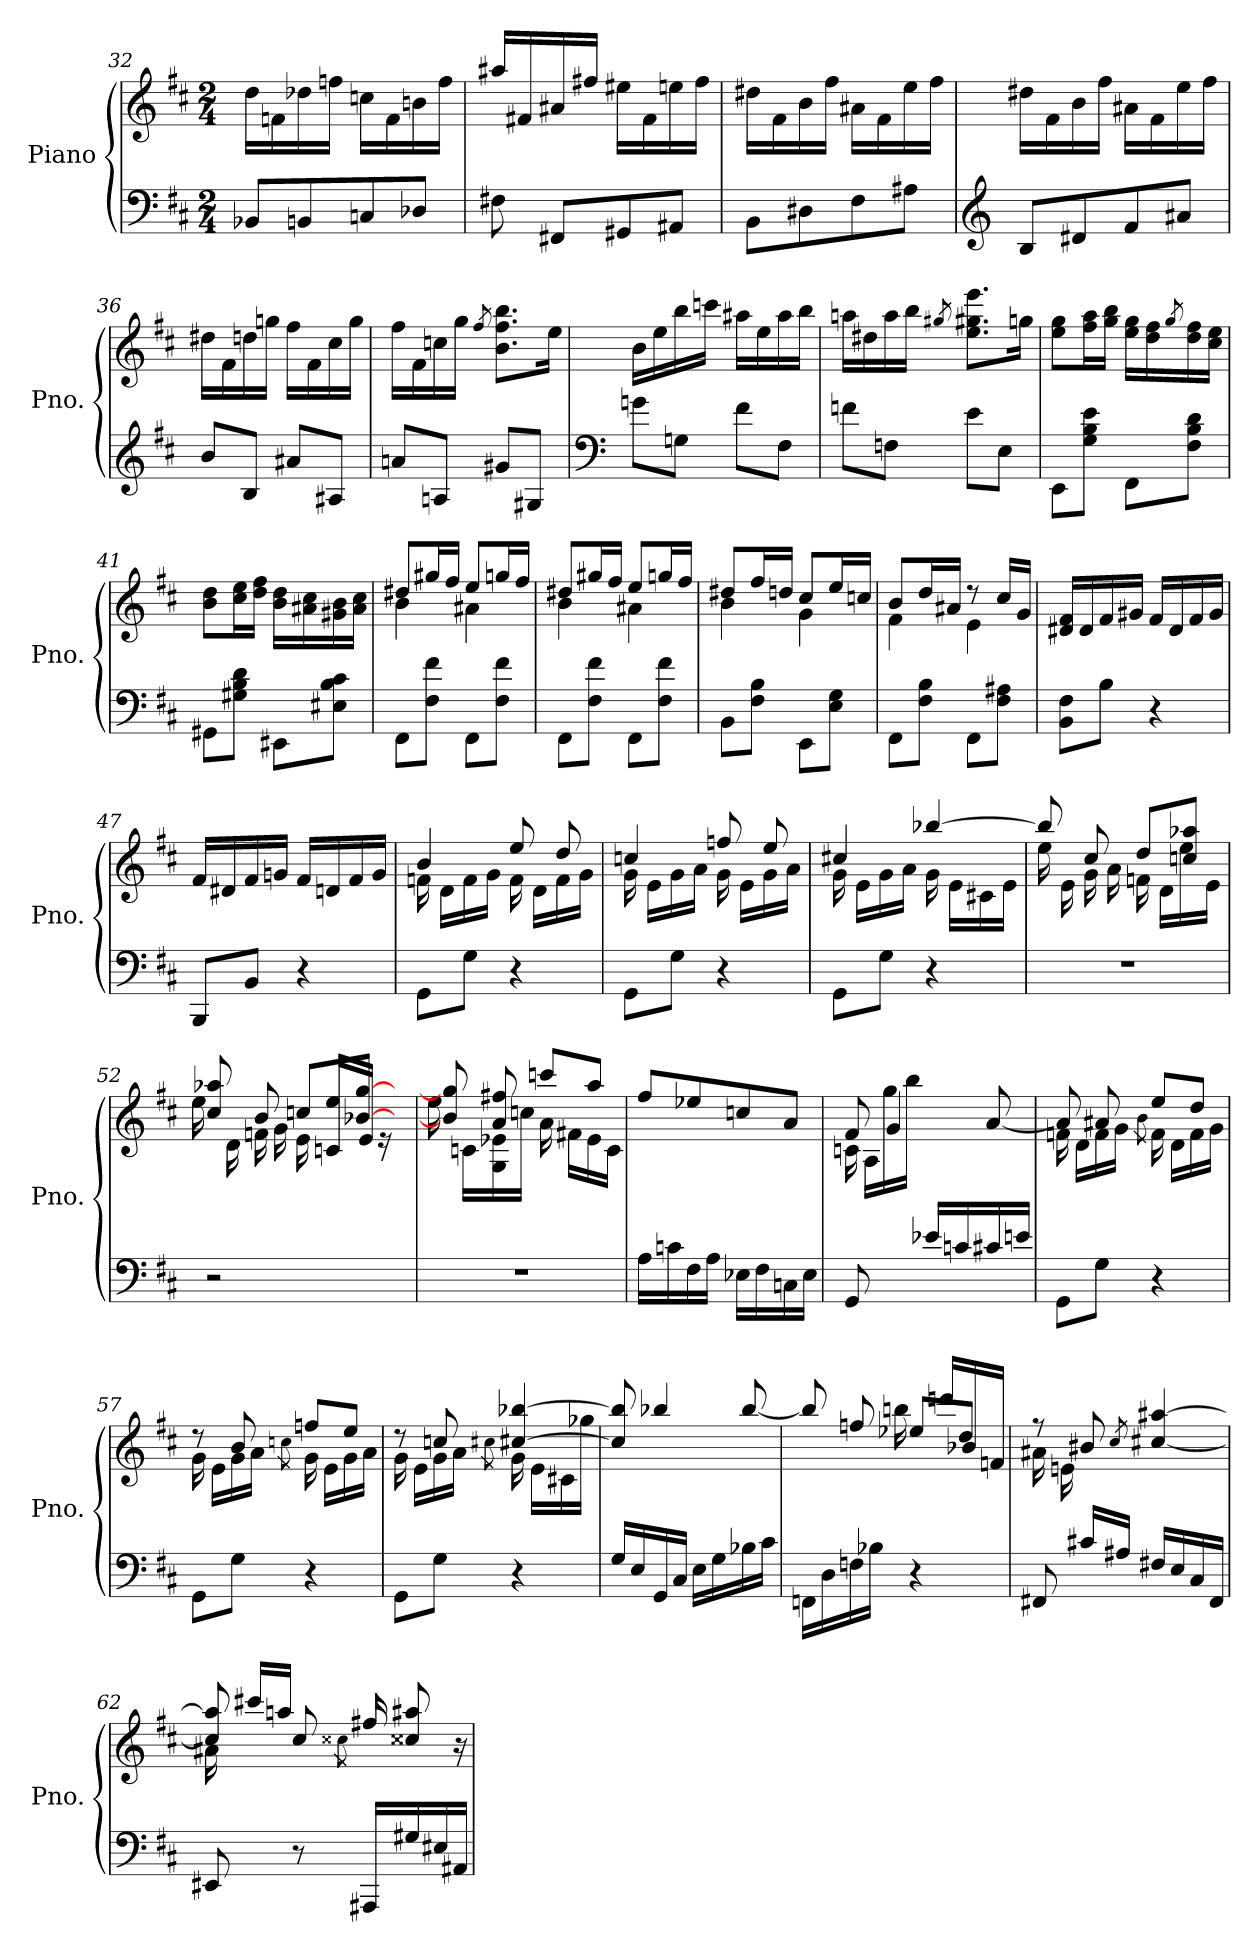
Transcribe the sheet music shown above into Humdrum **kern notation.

**kern	**kern
*part1	*part1
*staff2	*staff1
*I"Piano	*
*I'Pno.	*
*clefF4	*clefG2
*k[f#c#]	*k[f#c#]
*M2/4	*M2/4
=32	=32
8BB-X/L	16dd\LL
.	16fn\
8BBn/	16dd-X\
.	16ffn\JJ
8Cn/	16ccn\LL
.	16f\
8D-X/J	16bn\
.	16ff\JJ
=33	=33
8F#X\	16aa#X/LL
.	16f#X/
8FF#X/L	16a#X/
.	16ff#X/JJ
8GG#X/	16ee#X\LL
.	16f#\
8AA#X/J	16een\
.	16ff#\JJ
!!LO:LB:g=z
=34	=34
8BB\L	16dd#X\LL
.	16f#\
8D#X\	16b\
.	16ff#\JJ
8F#\	16a#X\LL
.	16f#\
8A#X\J	16ee\
.	16ff#\JJ
=35	=35
*clefG2	*
8B/L	16dd#X\LL
.	16f#\
8d#X/	16b\
.	16ff#\JJ
8f#/	16a#X\LL
.	16f#\
8a#X/J	16ee\
.	16ff#\JJ
=36	=36
8b/L	16dd#X\LL
.	16f#\
8B/J	16ddn\
.	16ggn\JJ
8a#X/L	16ff#\LL
.	16f#\
8A#X/J	16cc#\
.	16gg\JJ
=37	=37
8an/L	16ff#\LL
.	16f#\
8An/J	16ccn\
.	16gg\JJ
.	8qff#/
8g#X/L	8.b\ 8.ff#\ 8.bb\L
8G#X/J	.
.	16ee\Jk
!!LO:LB:g=z
=38	=38
*clefF4	*
8gn\L	16b\LL
.	16ee\
8Gn\J	16bb\
.	16cccn\JJ
8f#\L	16aa#X\LL
.	16ee\
8F#\J	16aa#\
.	16bb\JJ
=39	=39
8fn\L	16aan\LL
.	16dd#X\
8Fn\J	16aa\
.	16bb\JJ
.	8qgg#X/
8e\L	8.ee\ 8.gg#\ 8.eee\L
8E\J	.
.	16ggn\Jk
=40	=40
8EE\L	8ee\ 8gg\L
8G\ 8B\ 8e\J	16ff#\ 16aa\L
.	16gg\ 16bb\JJ
8FF#\L	16ee\ 16gg\LL
.	16dd\ 16ff#\
.	8qgg/
8F#\ 8B\ 8d\J	16dd\ 16ff#\
.	16cc#\ 16ee\JJ
=41	=41
8GG#X\L	8b\ 8dd\L
8G#X\ 8B\ 8d\J	16cc#\ 16ee\L
.	16dd\ 16ff#\JJ
8EE#X\L	16b\ 16dd\LL
.	16a#X\ 16cc#\
8E#X\ 8B\ 8c#\J	16g#X\ 16b\
.	16a#\ 16cc#\JJ
!!LO:PB:g=z
=42	=42
*	*^
8FF#\L	8dd#X/L	4b\
8F#\ 8f#\J	16gg#X/L	.
.	16ff#/JJ	.
8FF#\L	8ee/L	4a#X\
8F#\ 8f#\J	16ggn/L	.
.	16ff#/JJ	.
=43	=43	=43
8FF#\L	8dd#X/L	4b\
8F#\ 8f#\J	16gg#X/L	.
.	16ff#/JJ	.
8FF#\L	8ee/L	4a#X\
8F#\ 8f#\J	16ggn/L	.
.	16ff#/JJ	.
=44	=44	=44
8BB\L	8dd#X/L	4b\
8F#\ 8B\J	16ff#/L	.
.	16ddn/JJ	.
8EE\L	8cc#/L	4g\
8E\ 8G\J	16ee/L	.
.	16ccn/JJ	.
=45	=45	=45
8FF#\L	8b/L	4f#\
8F#\ 8B\J	16dd/L	.
.	16a#X/JJ	.
8FF#\L	8r	4e\
8F#\ 8A#X\J	16cc#/LL	.
.	16g/JJ	.
*	*v	*v
=46	=46
8BB\ 8F#\L	16d#X/ 16f#/LL
.	16d#/
8B\J	16f#/
.	16g#X/JJ
4r	16f#/LL
.	16d#/
.	16f#/
.	16g#/JJ
!!LO:LB:g=z
=47	=47
8BBB/L	16f#/LL
.	16d#X/
8BB/J	16f#/
.	16gn/JJ
4r	16f#/LL
.	16dn/
.	16f#/
.	16g/JJ
=48	=48
*	*^
8GG\L	4b/	16fn\
.	.	16d\LL
8G\J	.	16f\
.	.	16g\JJ
4r	8ee/	16f\
.	.	16d\LL
.	8dd/	16f\
.	.	16g\JJ
=49	=49	=49
8GG\L	4ccn/	16g\
.	.	16e\LL
8G\J	.	16g\
.	.	16a\JJ
4r	8ffn/	16g\
.	.	16e\LL
.	8ee/	16g\
.	.	16a\JJ
=50	=50	=50
8GG\L	4cc#X/	16g\
.	.	16e\LL
8G\J	.	16g\
.	.	16a\JJ
4r	[4bb-X/	16g\
.	.	16e\LL
.	.	16c#X\
.	.	16e\JJ
!!LO:LB:g=z	!!
=51	=51	=51
2r	8bb-/]	16ee\
.	.	16e\
.	8cc#/	16g\
.	.	16a\
.	8dd/L	16fn\
.	.	16d\LL
.	8ccn/ 8aa-X/J	16ee\
.	.	16e\JJ
=52	=52	=52
2r	8cc#/ 8aa-X/	16ee\
.	.	16d\
.	8b/	16fn\
.	.	16g\
.	8ccn/L	16e\
.	.	16cn/ 16ee/LL
.	[8b-X/ [8gg/J	16e/JJ
.	.	16r
16ryy	16ryy	16ryy
=53	=53	=53
2r	8b-/] 8gg/]	16ee\
.	.	16cn\LL
.	8a/ 8ff#X/	16G\ 16e-X\
.	.	16ccn\JJ
.	8cccn/L	16a\
.	.	16f#X\LL
.	8aa/J	16e-\
.	.	16c\JJ
*	*v	*v
!!LO:LB:g=z
=54	=54
16A\LL	8ff#/L
16cn\	.
16F#\	8ee-X/
16A\JJ	.
16E-X\LL	8ccn/
16F#\	.
16Cn\	8a/J
16E-\JJ	.
=55	=55
*	*^
8GG/	8f#/	16cn\
.	.	16A\LL
8ryy	4g/	16gg\
.	.	16bb\JJ
16e-X/LL	.	4ryy
16cn/	.	.
16c#X/	[8a/	.
16en/JJ	.	.
=56	=56	=56
8GG\L	8a/]	16fn\
.	.	16d\LL
8G\J	8a#X/	16f\
.	.	16g\JJ
.	.	8qb\
4r	8ee/L	16f\
.	.	16d\LL
.	8dd/J	16f\
.	.	16g\JJ
=57	=57	=57
8GG\L	8r	16g\
.	.	16e\LL
8G\J	8b/	16g\
.	.	16a\JJ
.	.	8qccn\
4r	8ffn/L	16g\
.	.	16e\LL
.	8ee/J	16g\
.	.	16a\JJ
!!LO:LB:g=z	!!
=58	=58	=58
8GG\L	8r	16g\
.	.	16e\LL
8G\J	8ccn/	16g\
.	.	16a\JJ
.	.	8qcc#\
4r	[4cc#X/ [4bb-X/	16g\
.	.	16e\LL
.	.	16c#X\
.	.	16gg-X\JJ
*	*v	*v
=59	=59
16G/LL	8cc#/] 8bb-/]
16E/	.
16GG/	4bb-X/
16C#/JJ	.
16E\LL	.
16G\	.
16B-X\	[8bb-/
16c#\JJ	.
=60	=60
*	*^
16FFn\LL	8bb-/]	4ryy
16D\	.	.
16Fn\	8ffn/	.
16B-X\JJ	.	.
4r	8ee-X/L	16bbn\
.	.	16dddn/LL
.	8dd/J	16b-X/
.	.	16fn/JJ
!!LO:PB:g=z	!!
=61	=61	=61
8FF#X/	8r	16a#X\
.	.	16en\
16c#X/LL	8b#X/	4.ryy
16A#X/JJ	.	.
.	8qcc#/	.
16F#X/LL	[4cc#X/ [4aa#X/	.
16E/	.	.
16C#/	.	.
16FF#/JJ	.	.
=62	=62	=62
8EE#X/	8cc#/] 8aa#/]	16a#X\
.	.	16ccc#X/LL
8r	8cc#/	16aan/JJ
.	.	16ryy
.	.	8qcc##X\
16AAA#X/LL	16ryy	16ff#X/
16G#X/	8cc##/ 8aa#X/	8.ryy
16E#X/	.	.
16AA#X/JJ	16r	.
*	*v	*v
=	=
*-	*-
